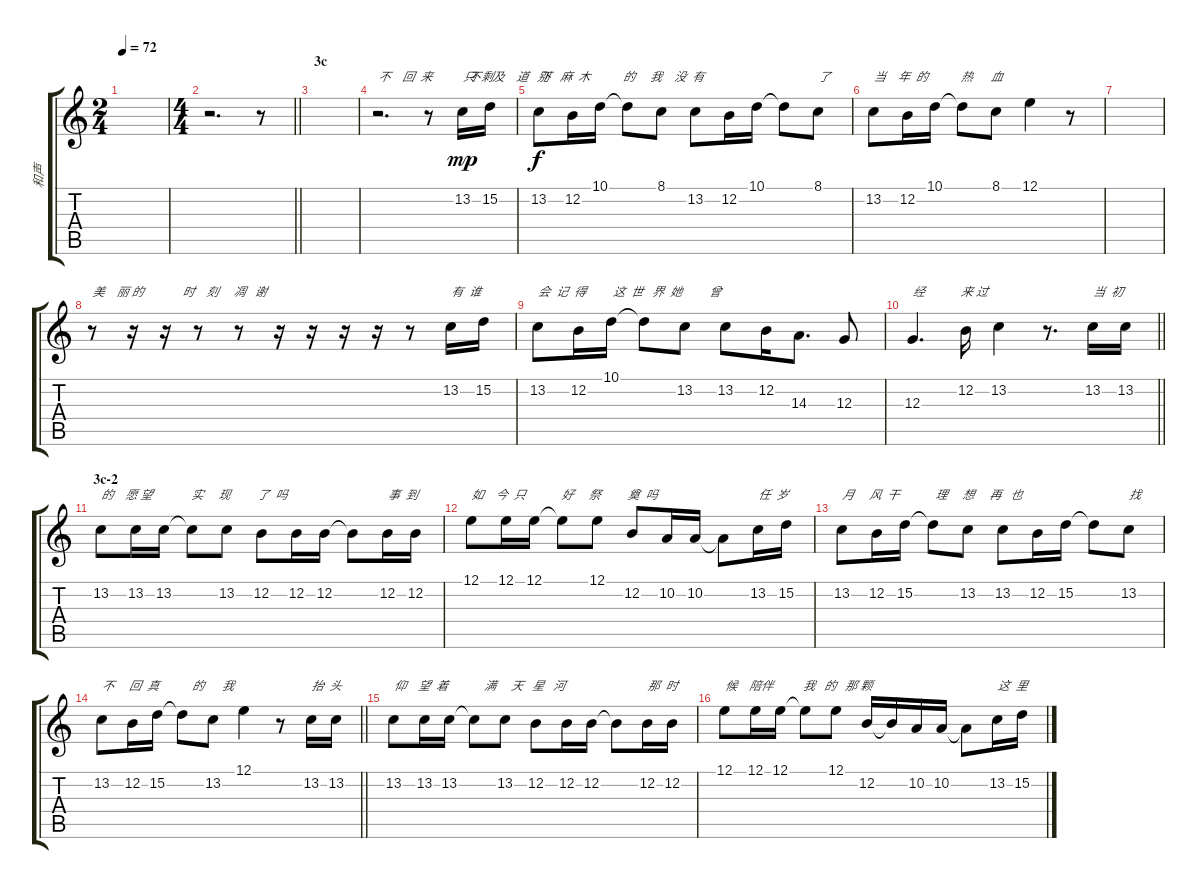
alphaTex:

\track ("和声" "和声") {instrument viola}
\staff {score tabs}
\tuning (E4 B3 G3 D3 A2 E2) {hide}
\ts (2 4)
\tempo 72
\clef g2
\ks c
|
\ts (4 4)
\barLineRight lightlight
r.2{d} r.8 |
\section ("" "3c")
|
r.2{d txt "不    回  来            不    及    道   别"} r.8 13.2.16{txt "只  剩" dy mp} 15.2.16 |
13.2.8{txt "下   麻  木           的     我    没  有     " dy f} 12.2.16 10.1.16 10.1{t}.8 8.1.8 13.2.8 12.2.16 10.1.16 10.1{t}.8 8.1.8{txt "了"} |
13.2.8{txt "当    年  的           热      血"} 12.2.16 10.1.16 10.1{t}.8 8.1.8 12.1.4 r.8 |
|
r.8{txt "美    丽 的             时    刻     凋   谢"} r.16 r.16 r.8 r.8 r.16 r.16 r.16 r.16 r.8 13.2.16{txt "有  谁"} 15.2.16 |
13.2.8{txt "会  记  得         这  世   界  她         曾"} 12.2.16 10.1.16 10.1{t}.8 13.2.8 13.2.8 12.2.16 14.3.8{d} 12.3.8 |
\barLineRight lightlight
12.3.4{d txt "经            来 过"} 12.2.16 13.2.4 r.8{d} 13.2.16{txt "当  初"} 13.2.16 |
\section ("" "3c-2")
13.2.8{txt "的    愿 望             实     现         了  吗"} 13.2.16 13.2.16 13.2{t}.8 13.2.8 12.2.8 12.2.16 12.2.16 12.2{t}.8 12.2.16{txt "事  到"} 12.2.16 |
12.1.8{txt "如    今  只            好     祭         奠  吗"} 12.1.16 12.1.16 12.1{t}.8 12.1.8 12.2.8 10.2.16 10.2.16 10.2{t}.8 13.2.16{txt "任  岁"} 15.2.16 |
13.2.8{txt "月     风  干            理     想     再   也    "} 12.2.16 15.2.16 15.2{t}.8 13.2.8 13.2.8 12.2.16 15.2.16 15.2{t}.8 13.2.8{txt "找"} |
\barLineRight lightlight
13.2.8{txt "不     回  真           的      我"} 12.2.16 15.2.16 15.2{t}.8 13.2.8 12.1.4 r.8 13.2.16{txt "抬  头"} 13.2.16 |
13.2.8{txt "仰    望  着            满     天   星   河"} 13.2.16 13.2.16 13.2{t}.8 13.2.8 12.2.8 12.2.16 12.2.16 12.2{t}.8 12.2.16{txt "那  时"} 12.2.16 |
12.1.8{txt "候    陪伴          我   的   那 颗"} 12.1.16 12.1.16 12.1{t}.8 12.1.8 12.2.16 12.2{t}.16 10.2.16 10.2.16 10.2{t}.8 13.2.16{txt "这  里"} 15.2.16
